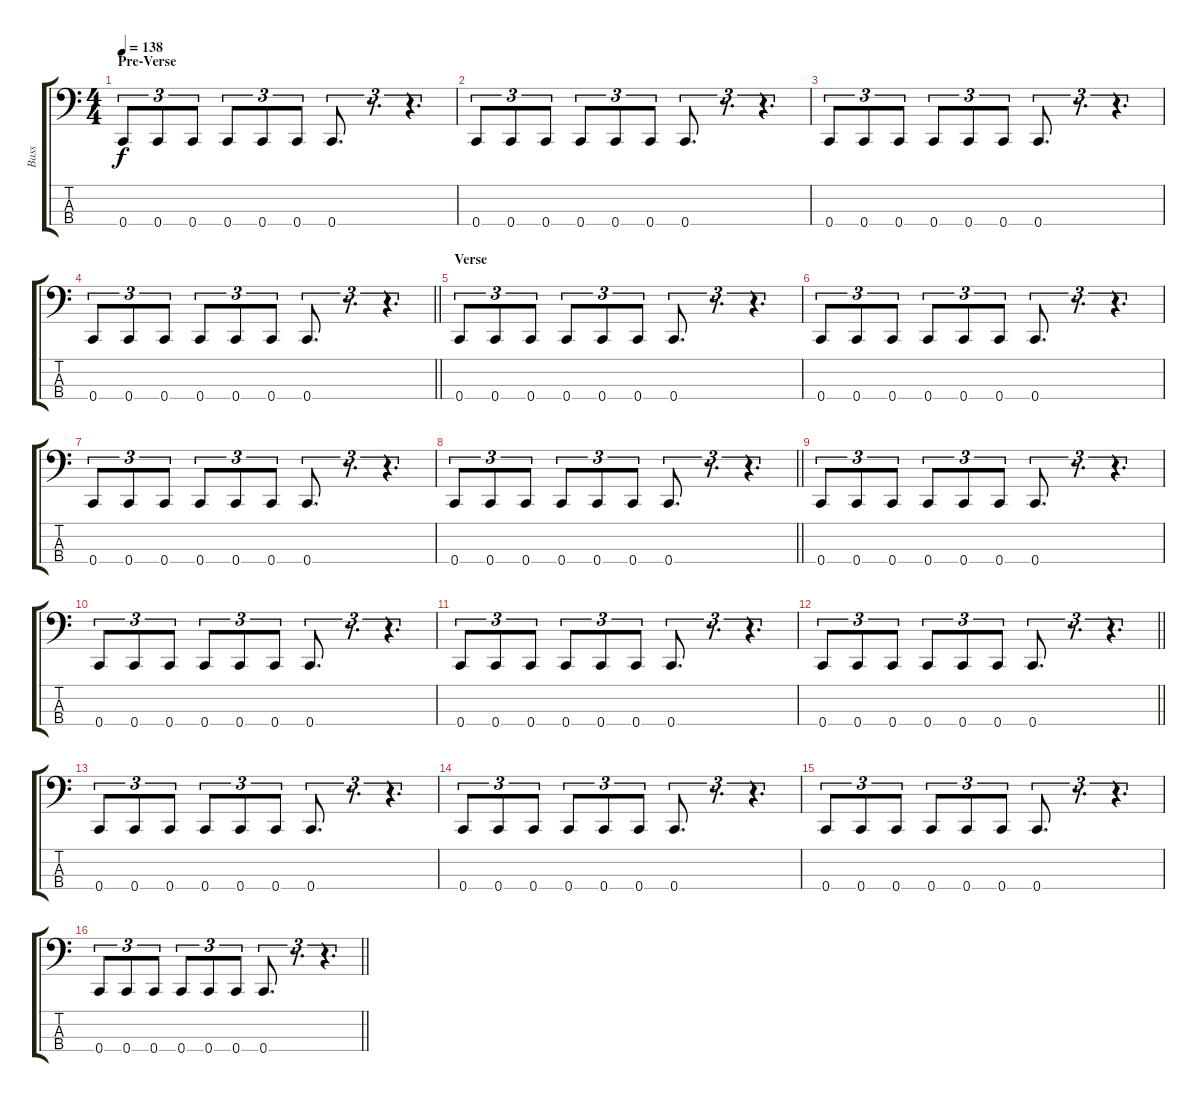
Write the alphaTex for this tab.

\track ("Bass" "Bass") {instrument electricbassfinger}
\staff {score tabs}
\tuning (F2 C2 G1 C1) {hide}
\ts (4 4)
\section ("" "Pre-Verse")
\tempo 138
\clef f4
\ks c
0.4.8{tu (3 2) dy f} 0.4.8{tu (3 2)} 0.4.8{tu (3 2)} 0.4.8{tu (3 2)} 0.4.8{tu (3 2)} 0.4.8{tu (3 2)} 0.4.8{d tu (3 2)} r.8{d tu (3 2)} r.4{d tu (3 2)} |
0.4.8{tu (3 2)} 0.4.8{tu (3 2)} 0.4.8{tu (3 2)} 0.4.8{tu (3 2)} 0.4.8{tu (3 2)} 0.4.8{tu (3 2)} 0.4.8{d tu (3 2)} r.8{d tu (3 2)} r.4{d tu (3 2)} |
0.4.8{tu (3 2)} 0.4.8{tu (3 2)} 0.4.8{tu (3 2)} 0.4.8{tu (3 2)} 0.4.8{tu (3 2)} 0.4.8{tu (3 2)} 0.4.8{d tu (3 2)} r.8{d tu (3 2)} r.4{d tu (3 2)} |
\barLineRight lightlight
0.4.8{tu (3 2)} 0.4.8{tu (3 2)} 0.4.8{tu (3 2)} 0.4.8{tu (3 2)} 0.4.8{tu (3 2)} 0.4.8{tu (3 2)} 0.4.8{d tu (3 2)} r.8{d tu (3 2)} r.4{d tu (3 2)} |
\section ("" "Verse")
0.4.8{tu (3 2)} 0.4.8{tu (3 2)} 0.4.8{tu (3 2)} 0.4.8{tu (3 2)} 0.4.8{tu (3 2)} 0.4.8{tu (3 2)} 0.4.8{d tu (3 2)} r.8{d tu (3 2)} r.4{d tu (3 2)} |
0.4.8{tu (3 2)} 0.4.8{tu (3 2)} 0.4.8{tu (3 2)} 0.4.8{tu (3 2)} 0.4.8{tu (3 2)} 0.4.8{tu (3 2)} 0.4.8{d tu (3 2)} r.8{d tu (3 2)} r.4{d tu (3 2)} |
0.4.8{tu (3 2)} 0.4.8{tu (3 2)} 0.4.8{tu (3 2)} 0.4.8{tu (3 2)} 0.4.8{tu (3 2)} 0.4.8{tu (3 2)} 0.4.8{d tu (3 2)} r.8{d tu (3 2)} r.4{d tu (3 2)} |
\barLineRight lightlight
0.4.8{tu (3 2)} 0.4.8{tu (3 2)} 0.4.8{tu (3 2)} 0.4.8{tu (3 2)} 0.4.8{tu (3 2)} 0.4.8{tu (3 2)} 0.4.8{d tu (3 2)} r.8{d tu (3 2)} r.4{d tu (3 2)} |
\section ("" "")
0.4.8{tu (3 2)} 0.4.8{tu (3 2)} 0.4.8{tu (3 2)} 0.4.8{tu (3 2)} 0.4.8{tu (3 2)} 0.4.8{tu (3 2)} 0.4.8{d tu (3 2)} r.8{d tu (3 2)} r.4{d tu (3 2)} |
0.4.8{tu (3 2)} 0.4.8{tu (3 2)} 0.4.8{tu (3 2)} 0.4.8{tu (3 2)} 0.4.8{tu (3 2)} 0.4.8{tu (3 2)} 0.4.8{d tu (3 2)} r.8{d tu (3 2)} r.4{d tu (3 2)} |
0.4.8{tu (3 2)} 0.4.8{tu (3 2)} 0.4.8{tu (3 2)} 0.4.8{tu (3 2)} 0.4.8{tu (3 2)} 0.4.8{tu (3 2)} 0.4.8{d tu (3 2)} r.8{d tu (3 2)} r.4{d tu (3 2)} |
\barLineRight lightlight
0.4.8{tu (3 2)} 0.4.8{tu (3 2)} 0.4.8{tu (3 2)} 0.4.8{tu (3 2)} 0.4.8{tu (3 2)} 0.4.8{tu (3 2)} 0.4.8{d tu (3 2)} r.8{d tu (3 2)} r.4{d tu (3 2)} |
\section ("" "")
0.4.8{tu (3 2)} 0.4.8{tu (3 2)} 0.4.8{tu (3 2)} 0.4.8{tu (3 2)} 0.4.8{tu (3 2)} 0.4.8{tu (3 2)} 0.4.8{d tu (3 2)} r.8{d tu (3 2)} r.4{d tu (3 2)} |
0.4.8{tu (3 2)} 0.4.8{tu (3 2)} 0.4.8{tu (3 2)} 0.4.8{tu (3 2)} 0.4.8{tu (3 2)} 0.4.8{tu (3 2)} 0.4.8{d tu (3 2)} r.8{d tu (3 2)} r.4{d tu (3 2)} |
0.4.8{tu (3 2)} 0.4.8{tu (3 2)} 0.4.8{tu (3 2)} 0.4.8{tu (3 2)} 0.4.8{tu (3 2)} 0.4.8{tu (3 2)} 0.4.8{d tu (3 2)} r.8{d tu (3 2)} r.4{d tu (3 2)} |
\barLineRight lightlight
0.4.8{tu (3 2)} 0.4.8{tu (3 2)} 0.4.8{tu (3 2)} 0.4.8{tu (3 2)} 0.4.8{tu (3 2)} 0.4.8{tu (3 2)} 0.4.8{d tu (3 2)} r.8{d tu (3 2)} r.4{d tu (3 2)}
